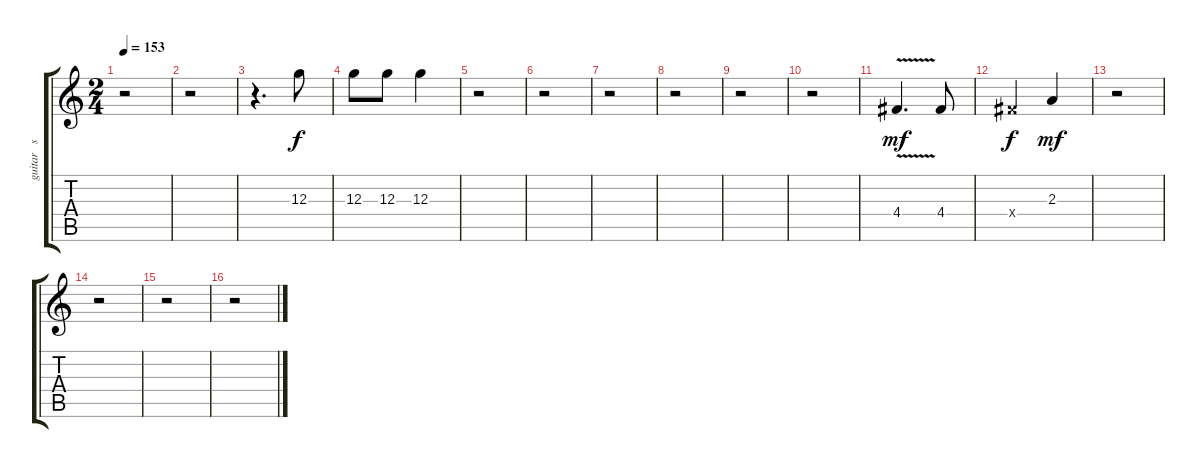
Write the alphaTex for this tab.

\track ("guitar   solo   right" "guitar   s") {instrument overdrivenguitar}
\staff {score tabs}
\tuning (E4 B3 G3 D3 A2 E2) {hide}
\ts (2 4)
\tempo 153
\clef g2
\ks c
r.2{dy f} |
r.2 |
r.4{d} 12.3.8 |
12.3.8 12.3.8 12.3.4 |
r.2 |
r.2 |
r.2 |
r.2 |
r.2 |
r.2 |
4.4{v}.4{d dy mf} 4.4.8 |
4.4{x}.4{dy f} 2.3.4{dy mf} |
r.2 |
r.2 |
r.2 |
r.2
